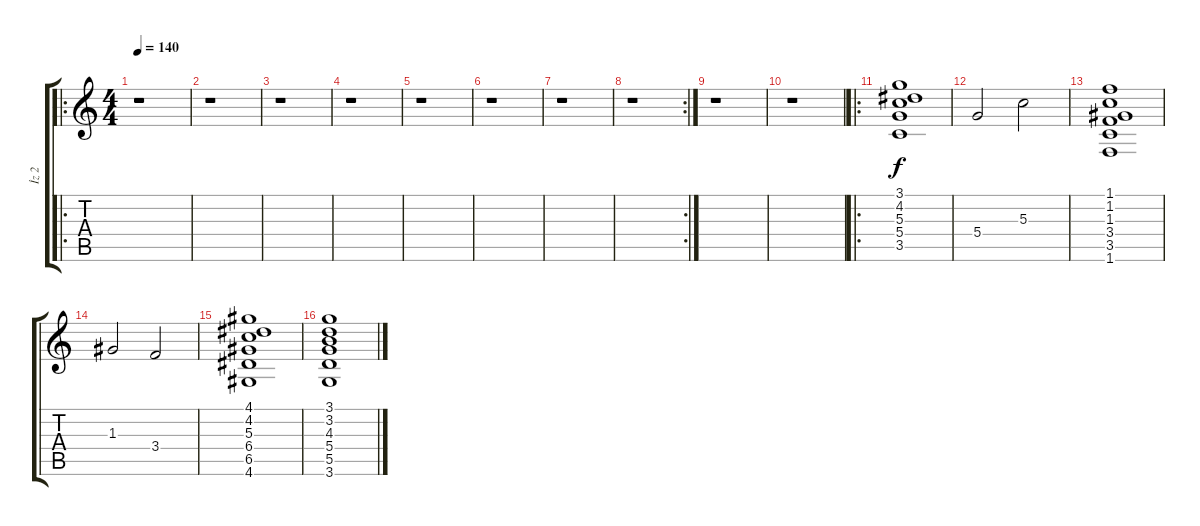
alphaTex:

\track ("İz 2" "İz 2") {instrument acousticguitarsteel}
\staff {score tabs}
\tuning (E4 B3 G3 D3 A2 E2) {hide}
\ro
\ts (4 4)
\tempo 140
\clef g2
\ks c
r.1{dy f instrument acousticguitarsteel} |
r.1 |
r.1 |
r.1 |
r.1 |
r.1 |
r.1 |
\rc 2
r.1 |
r.1 |
r.1 |
\ro
(3.1 4.2 5.3 5.4 3.5).1 |
5.4.2 5.3.2 |
(1.1 1.2 1.3 3.4 3.5 1.6).1 |
1.3.2 3.4.2 |
(4.1 4.2 5.3 6.4 6.5 4.6).1 |
(3.1 3.2 4.3 5.4 5.5 3.6).1
